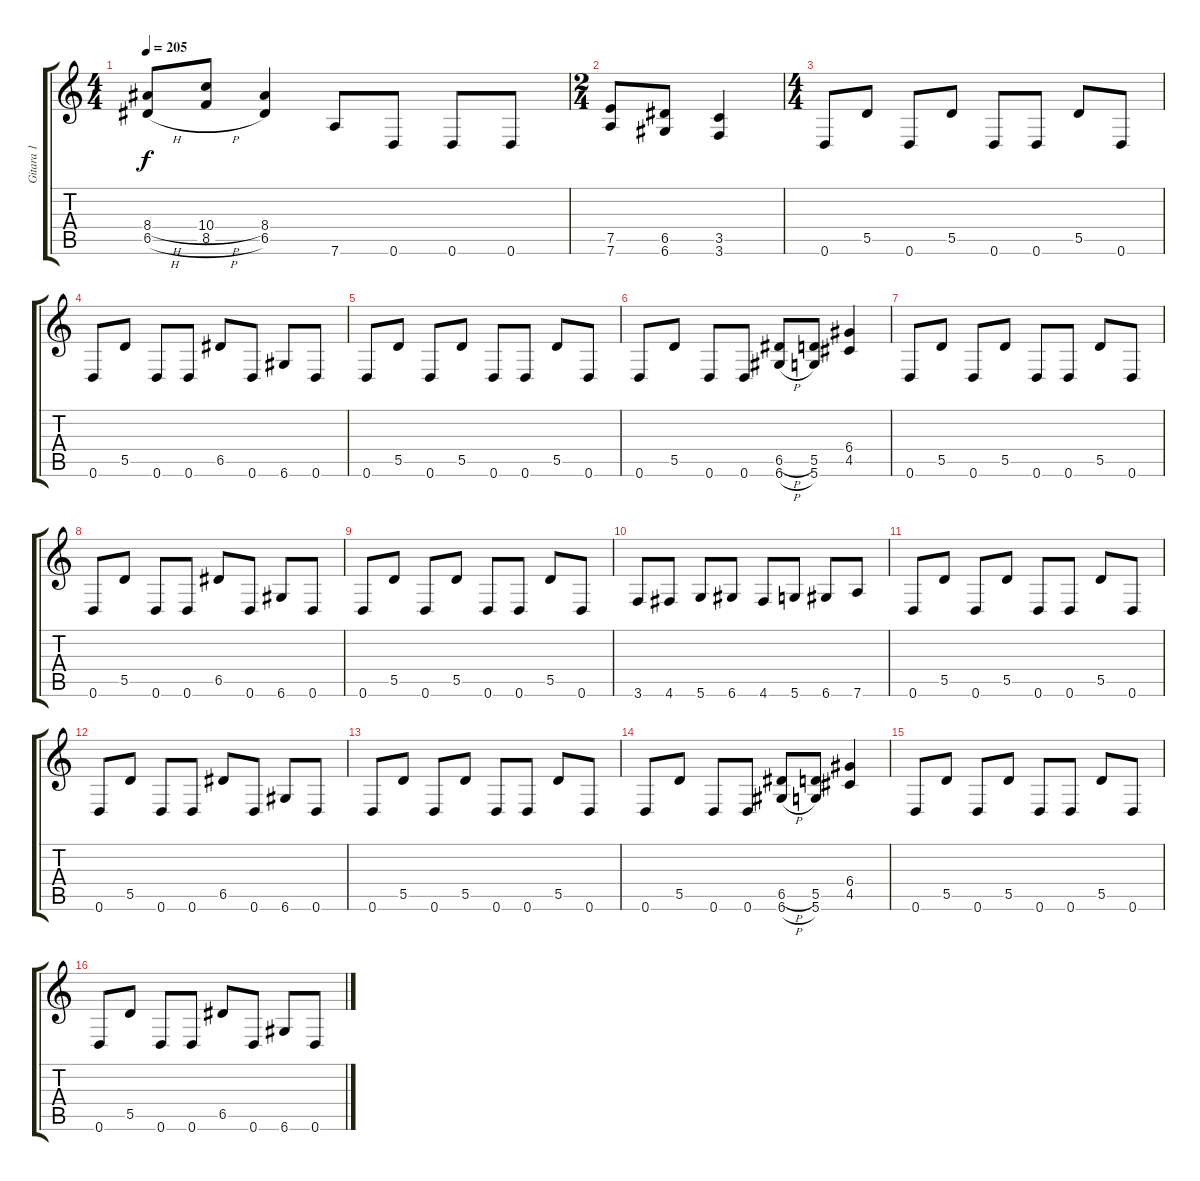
\track ("Gitara 1" "Gitara 1") {instrument distortionguitar}
\staff {score tabs}
\tuning (E4 B3 G3 D3 A2 D2) {hide}
\ts (4 4)
\tempo 205
\clef g2
\ks c
(8.4{h} 6.5{h}).8{dy f} (10.4{h} 8.5{h}).8 (8.4 6.5).4 7.6.8 0.6.8 0.6.8 0.6.8 |
\ts (2 4)
(7.5 7.6).8 (6.5 6.6).8 (3.5 3.6).4 |
\ts (4 4)
0.6.8 5.5.8 0.6.8 5.5.8 0.6.8 0.6.8 5.5.8 0.6.8 |
0.6.8 5.5.8 0.6.8 0.6.8 6.5.8 0.6.8 6.6.8 0.6.8 |
0.6.8 5.5.8 0.6.8 5.5.8 0.6.8 0.6.8 5.5.8 0.6.8 |
0.6.8 5.5.8 0.6.8 0.6.8 (6.5{h} 6.6{h}).8 (5.5 5.6).8 (6.4 4.5).4 |
0.6.8 5.5.8 0.6.8 5.5.8 0.6.8 0.6.8 5.5.8 0.6.8 |
0.6.8 5.5.8 0.6.8 0.6.8 6.5.8 0.6.8 6.6.8 0.6.8 |
0.6.8 5.5.8 0.6.8 5.5.8 0.6.8 0.6.8 5.5.8 0.6.8 |
3.6.8 4.6.8 5.6.8 6.6.8 4.6.8 5.6.8 6.6.8 7.6.8 |
0.6.8 5.5.8 0.6.8 5.5.8 0.6.8 0.6.8 5.5.8 0.6.8 |
0.6.8 5.5.8 0.6.8 0.6.8 6.5.8 0.6.8 6.6.8 0.6.8 |
0.6.8 5.5.8 0.6.8 5.5.8 0.6.8 0.6.8 5.5.8 0.6.8 |
0.6.8 5.5.8 0.6.8 0.6.8 (6.5{h} 6.6{h}).8 (5.5 5.6).8 (6.4 4.5).4 |
0.6.8 5.5.8 0.6.8 5.5.8 0.6.8 0.6.8 5.5.8 0.6.8 |
0.6.8 5.5.8 0.6.8 0.6.8 6.5.8 0.6.8 6.6.8 0.6.8
